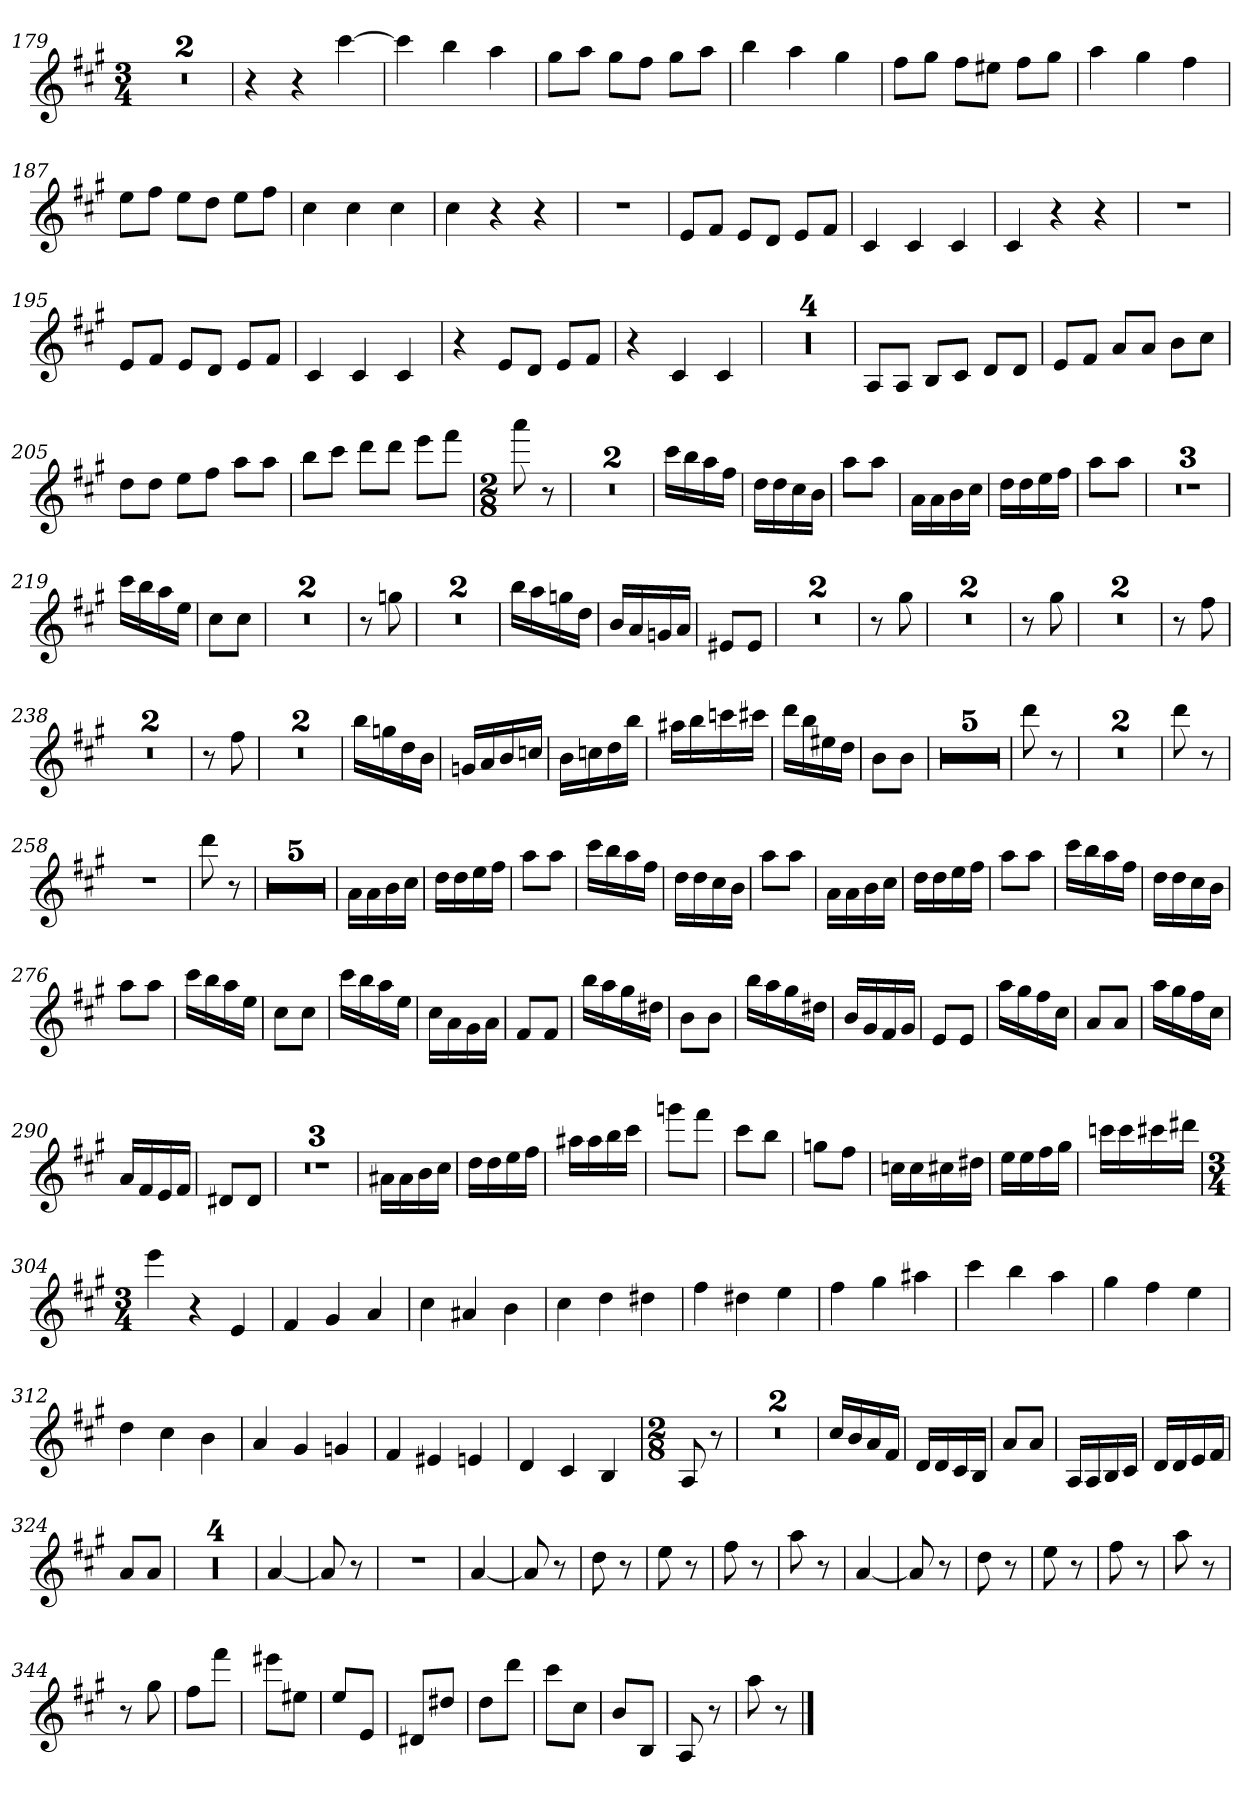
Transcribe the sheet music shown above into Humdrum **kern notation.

**kern
*part1
*staff1
*clefG2
*k[f#c#g#]
*A:
*M3/4
=179
2.r
=180
2.r
=181
4r
4r
[4ccc#
=182
4ccc#]
4bb
4aa
=183
8gg#\L
8aa\J
8gg#\L
8ff#\J
8gg#\L
8aa\J
=184
4bb
4aa
4gg#
=185
8ff#\L
8gg#\J
8ff#\L
8ee#X\J
8ff#\L
8gg#\J
=186
4aa
4gg#
4ff#
=187
8ee\L
8ff#\J
8ee\L
8dd\J
8ee\L
8ff#\J
=188
4cc#
4cc#
4cc#
=189
4cc#
4r
4r
=190
2.r
=191
8e/L
8f#/J
8e/L
8d/J
8e/L
8f#/J
=192
4c#
4c#
4c#
=193
4c#
4r
4r
=194
2.r
=195
8e/L
8f#/J
8e/L
8d/J
8e/L
8f#/J
=196
4c#
4c#
4c#
=197
4r
8e/L
8d/J
8e/L
8f#/J
=198
4r
4c#
4c#
=199
2.r
=200
2.r
=201
2.r
=202
2.r
=203
8A/L
8A/J
8B/L
8c#/J
8d/L
8d/J
=204
8e/L
8f#/J
8a/L
8a/J
8b\L
8cc#\J
=205
8dd\L
8dd\J
8ee\L
8ff#\J
8aa\L
8aa\J
=206
8bb\L
8ccc#\J
8ddd\L
8ddd\J
8eee\L
8fff#\J
=207
*M2/8
8aaa
8r
=208
4r
=209
4r
=210
16ccc#\LL
16bb\
16aa\
16ff#\JJ
=211
16dd\LL
16dd\
16cc#\
16b\JJ
=212
8aa\L
8aa\J
=213
16a\LL
16a\
16b\
16cc#\JJ
=214
16dd\LL
16dd\
16ee\
16ff#\JJ
=215
8aa\L
8aa\J
=216
4r
=217
4r
=218
4r
=219
16ccc#\LL
16bb\
16aa\
16ee\JJ
=220
8cc#\L
8cc#\J
=221
4r
=222
4r
=223
8r
8ggn
=224
4r
=225
4r
=226
16bb\LL
16aa\
16ggn\
16dd\JJ
=227
16b/LL
16a/
16gn/
16a/JJ
=228
8e#X/L
8e#/J
=229
4r
=230
4r
=231
8r
8gg#
=232
4r
=233
4r
=234
8r
8gg#
=235
4r
=236
4r
=237
8r
8ff#
=238
4r
=239
4r
=240
8r
8ff#
=241
4r
=242
4r
=243
16bb\LL
16ggn\
16dd\
16b\JJ
=244
16gn/LL
16a/
16b/
16ccn/JJ
=245
16b\LL
16ccn\
16dd\
16bb\JJ
=246
16aa#X\LL
16bb\
16cccn\
16ccc#X\JJ
=247
16ddd\LL
16bb\
16ee#X\
16dd\JJ
=248
8b\L
8b\J
=249
4r
=250
4r
=251
4r
=252
4r
=253
4r
=254
8ddd
8r
=255
4r
=256
4r
=257
8ddd
8r
=258
4r
=259
8ddd
8r
=260
4r
=261
4r
=262
4r
=263
4r
=264
4r
=265
16a\LL
16a\
16b\
16cc#\JJ
=266
16dd\LL
16dd\
16ee\
16ff#\JJ
=267
8aa\L
8aa\J
=268
16ccc#\LL
16bb\
16aa\
16ff#\JJ
=269
16dd\LL
16dd\
16cc#\
16b\JJ
=270
8aa\L
8aa\J
=271
16a\LL
16a\
16b\
16cc#\JJ
=272
16dd\LL
16dd\
16ee\
16ff#\JJ
=273
8aa\L
8aa\J
=274
16ccc#\LL
16bb\
16aa\
16ff#\JJ
=275
16dd\LL
16dd\
16cc#\
16b\JJ
=276
8aa\L
8aa\J
=277
16ccc#\LL
16bb\
16aa\
16ee\JJ
=278
8cc#\L
8cc#\J
=279
16ccc#\LL
16bb\
16aa\
16ee\JJ
=280
16cc#\LL
16a\
16g#\
16a\JJ
=281
8f#/L
8f#/J
=282
16bb\LL
16aa\
16gg#\
16dd#X\JJ
=283
8b\L
8b\J
=284
16bb\LL
16aa\
16gg#\
16dd#X\JJ
=285
16b/LL
16g#/
16f#/
16g#/JJ
=286
8e/L
8e/J
=287
16aa\LL
16gg#\
16ff#\
16cc#\JJ
=288
8a/L
8a/J
=289
16aa\LL
16gg#\
16ff#\
16cc#\JJ
=290
16a/LL
16f#/
16e/
16f#/JJ
=291
8d#X/L
8d#/J
=292
4r
=293
4r
=294
4r
=295
16a#X\LL
16a#\
16b\
16cc#\JJ
=296
16dd\LL
16dd\
16ee\
16ff#\JJ
=297
16aa#X\LL
16aa#\
16bb\
16ccc#\JJ
=298
8gggn\L
8fff#\J
=299
8ccc#\L
8bb\J
=300
8ggn\L
8ff#\J
=301
16ccn\LL
16cc\
16cc#X\
16dd#X\JJ
=302
16ee\LL
16ee\
16ff#\
16gg#\JJ
=303
16cccn\LL
16ccc\
16ccc#X\
16ddd#X\JJ
=304
*M3/4
4eee
4r
4e
=305
4f#
4g#
4a
=306
4cc#
4a#X
4b
=307
4cc#
4dd
4dd#X
=308
4ff#
4dd#X
4ee
=309
4ff#
4gg#
4aa#X
=310
4ccc#
4bb
4aa
=311
4gg#
4ff#
4ee
=312
4dd
4cc#
4b
=313
4a
4g#
4gn
=314
4f#
4e#X
4en
=315
4d
4c#
4B
=316
*M2/8
8A
8r
=317
4r
=318
4r
=319
16cc#/LL
16b/
16a/
16f#/JJ
=320
16d/LL
16d/
16c#/
16B/JJ
=321
8a/L
8a/J
=322
16A/LL
16A/
16B/
16c#/JJ
=323
16d/LL
16d/
16e/
16f#/JJ
=324
8a/L
8a/J
=325
4r
=326
4r
=327
4r
=328
4r
=329
[4a
=330
8a]
8r
=331
4r
=332
[4a
=333
8a]
8r
=334
8dd
8r
=335
8ee
8r
=336
8ff#
8r
=337
8aa
8r
=338
[4a
=339
8a]
8r
=340
8dd
8r
=341
8ee
8r
=342
8ff#
8r
=343
8aa
8r
=344
8r
8gg#
=345
8ff#\L
8fff#\J
=346
8eee#X\L
8ee#X\J
=347
8ee/L
8e/J
=348
8d#X/L
8dd#X/J
=349
8dd\L
8ddd\J
=350
8ccc#\L
8cc#\J
=351
8b/L
8B/J
=352
8A
8r
=353
8aa
8r
==
*-
